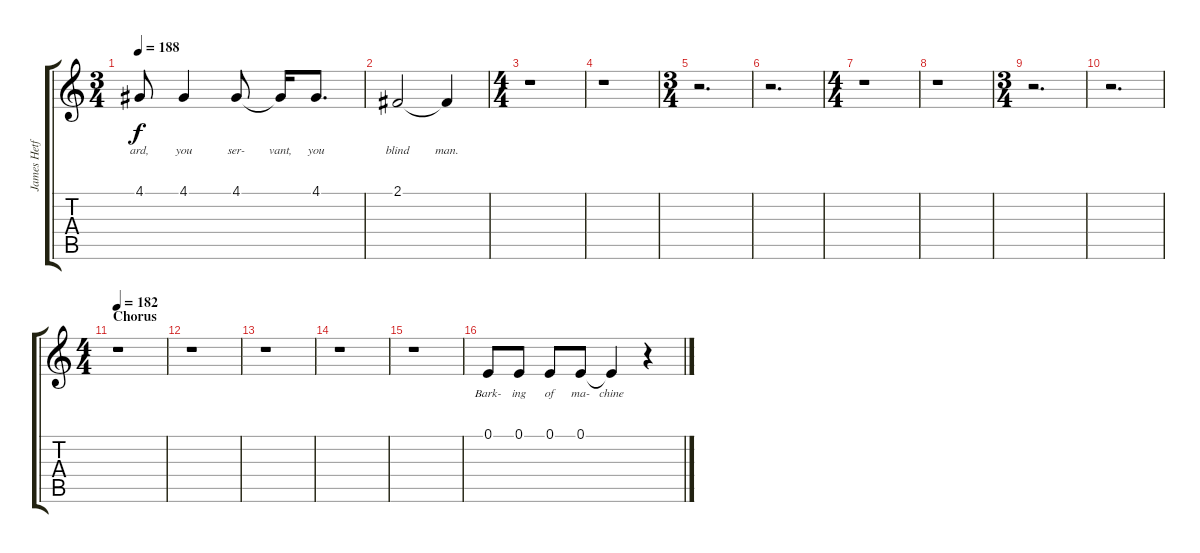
\track ("James Hetfield (Vocals)" "James Hetf") {instrument baritonesax}
\staff {score tabs}
\tuning (E4 B3 G3 D3 A2 E2) {hide}
\ts (3 4)
\tempo 188
\clef g2
\ks c
4.1.8{lyrics (0 "ard,") lyrics (1 "") lyrics (2 "") lyrics (3 "") lyrics (4 "") dy f} 4.1.4{lyrics (0 "you") lyrics (1 "") lyrics (2 "") lyrics (3 "") lyrics (4 "")} 4.1.8{lyrics (0 "ser-") lyrics (1 "") lyrics (2 "") lyrics (3 "") lyrics (4 "")} 4.1{t}.16{lyrics (0 "vant,") lyrics (1 "") lyrics (2 "") lyrics (3 "") lyrics (4 "")} 4.1.8{d lyrics (0 "you") lyrics (1 "") lyrics (2 "") lyrics (3 "") lyrics (4 "")} |
2.1.2{lyrics (0 "blind") lyrics (1 "") lyrics (2 "") lyrics (3 "") lyrics (4 "")} 2.1{t}.4{lyrics (0 "man.") lyrics (1 "") lyrics (2 "") lyrics (3 "") lyrics (4 "")} |
\ts (4 4)
r.1 |
r.1 |
\ts (3 4)
r.2{d} |
r.2{d} |
\ts (4 4)
r.1 |
r.1 |
\ts (3 4)
r.2{d} |
r.2{d} |
\ts (4 4)
\section ("" "Chorus")
\tempo 182
r.1 |
r.1 |
r.1 |
r.1 |
r.1 |
0.1.8{lyrics (0 "Bark-") lyrics (1 "") lyrics (2 "") lyrics (3 "") lyrics (4 "")} 0.1.8{lyrics (0 "ing") lyrics (1 "") lyrics (2 "") lyrics (3 "") lyrics (4 "")} 0.1.8{lyrics (0 "of") lyrics (1 "") lyrics (2 "") lyrics (3 "") lyrics (4 "")} 0.1.8{lyrics (0 "ma-") lyrics (1 "") lyrics (2 "") lyrics (3 "") lyrics (4 "")} 0.1{t}.4{lyrics (0 "chine") lyrics (1 "") lyrics (2 "") lyrics (3 "") lyrics (4 "")} r.4
